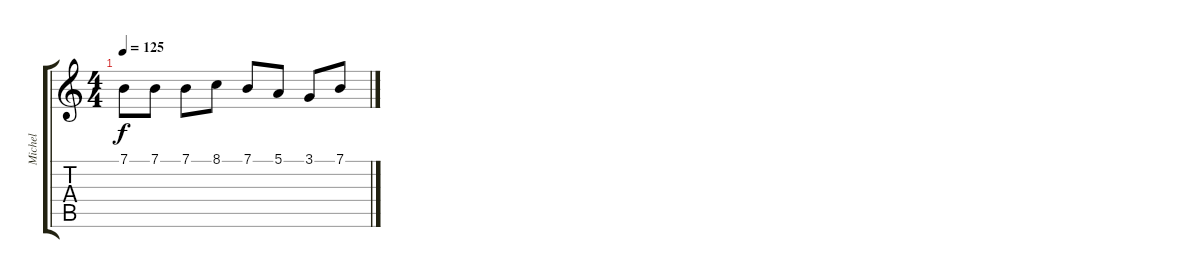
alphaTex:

\track ("Michel" "Michel") {instrument synthbrass2}
\staff {score tabs}
\tuning (E4 B3 G3 D3 A2 E2) {hide}
\ts (4 4)
\tempo 125
\clef g2
\ks c
7.1.8{dy f volume 4} 7.1.8 7.1.8 8.1.8 7.1.8 5.1.8{volume 0} 3.1.8 7.1.8
